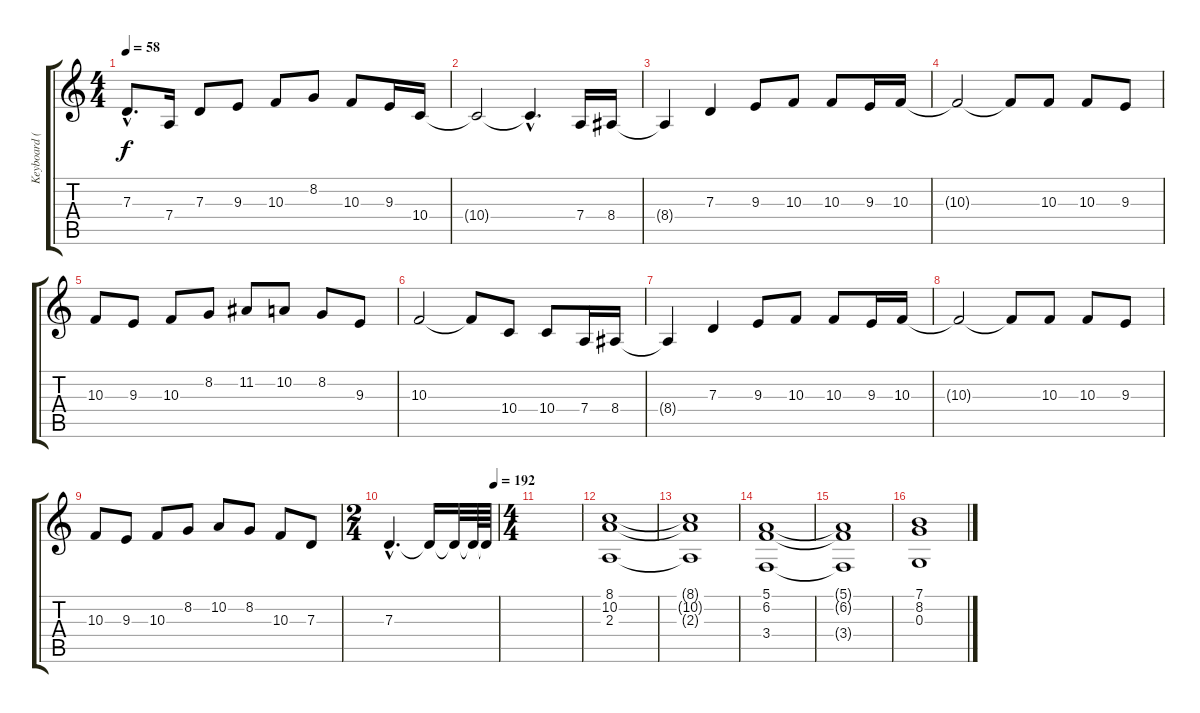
\track ("Keyboard (High Note)" "Keyboard (") {instrument stringensemble1}
\staff {score tabs}
\tuning (E4 B3 G3 D3 A2 E2) {hide}
\ts (4 4)
\tempo 58
\clef g2
\ks c
7.3{hac}.8{d dy f} 7.4.16 7.3.8 9.3.8 10.3.8 8.2.8 10.3.8 9.3.16 10.4.16 |
10.4{t}.2 10.4{hac t}.4{d} 7.4.16 8.4.16 |
8.4{t}.4 7.3.4 9.3.8 10.3.8 10.3.8 9.3.16 10.3.16 |
10.3{t}.2 10.3{t}.8 10.3.8 10.3.8 9.3.8 |
10.3.8 9.3.8 10.3.8 8.2.8 11.2.8 10.2.8 8.2.8 9.3.8 |
10.3.2 10.3{t}.8 10.4.8 10.4.8 7.4.16 8.4.16 |
8.4{t}.4 7.3.4 9.3.8 10.3.8 10.3.8 9.3.16 10.3.16 |
10.3{t}.2 10.3{t}.8 10.3.8 10.3.8 9.3.8 |
10.3.8 9.3.8 10.3.8 8.2.8 10.2.8 8.2.8 10.3.8 7.3.8 |
\ts (2 4)
\tempo (192 0.96875)
7.3{hac}.4{d} 7.3{t}.16 7.3{t}.32 7.3{t}.64 7.3{t}.64 |
\ts (4 4)
|
(8.1 10.2 2.3).1 |
(8.1{t} 10.2{t} 2.3{t}).1 |
(5.1 6.2 3.4).1 |
(5.1{t} 6.2{t} 3.4{t}).1 |
(7.1 8.2 0.3).1
